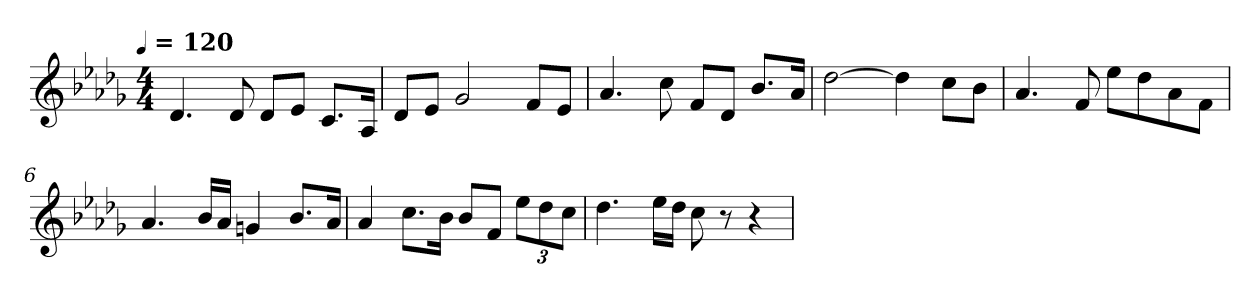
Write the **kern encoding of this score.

**kern
*part1
*staff1
*clefG2
*k[b-e-a-d-g-]
*D-:
!!LO:TX:omd:t=[quarter] = 120
*M4/4
*MM120
=1
4.d-
8d-
8d-L
8e-J
8.cL
16A-Jk
=2
8d-L
8e-J
2g-
8fL
8e-J
=3
4.a-
8cc
8fL
8d-J
8.b-L
16a-Jk
=4
[2dd-
4dd-]
8ccL
8b-J
=5
4.a-
8f
8ee-L
8dd-
8a-
8fJ
=6
4.a-
16b-LL
16a-JJ
4gn
8.b-L
16a-Jk
=7
4a-
8.ccL
16b-Jk
8b-L
8fJ
12ee-L
12dd-
12ccJ
=8
4.dd-
16ee-LL
16dd-JJ
8cc
8r
4r
=
*-
